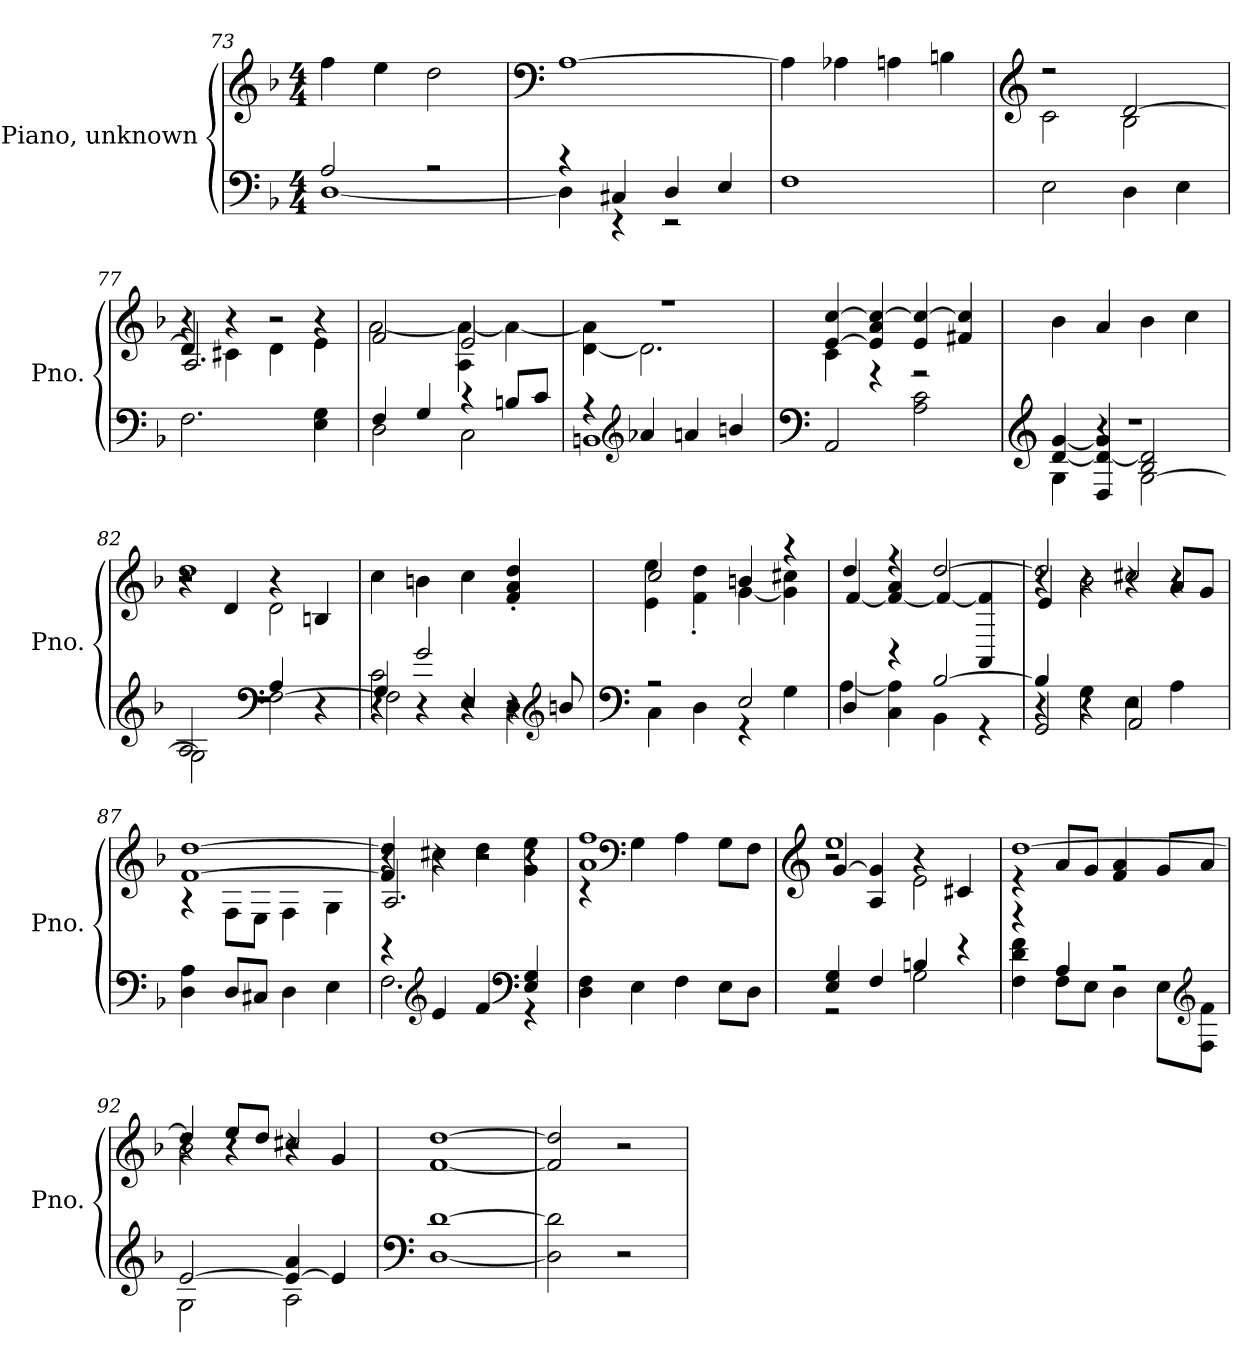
**kern	**kern
*part1	*part1
*staff2	*staff1
*I"Piano, unknown	*
*I'Pno.	*
*clefF4	*clefG2
*k[b-]	*k[b-]
*M4/4	*M4/4
=73	=73
*^	*
2A/	[1D	4ff\
.	.	4ee\
2r	.	2dd\
=74	=74	=74
*	*	*clefF4
4r	4D\]	[1A
4C#X/	4r	.
4D/	2r	.
4E/	.	.
*v	*v	*
=75	=75
1F	4A\]
.	4A-X\
.	4An\
.	4Bn\
=76	=76
*	*clefG2
*	*^
2E\	2r	2c\
4D\	[2d/	2B-\
4E\	.	.
!!LO:PB:g=z
=77	=77	=77
*	*	*^
2.F\	4d/]	4r	2.A/
.	4r	4c#X\	.
.	2r	4d\	.
4E\ 4G\	.	4e\	4r
*	*	*v	*v
=78	=78	=78
*^	*	*
4F/	2D\	2f/	[2a\
4G/	.	.	.
4r	2C\	2e/	4A\ 4a\_
8Bn/L	.	.	4a\_
8c/J	.	.	.
=79	=79	=79	=79
4r	1BBn	1r	[4d\ 4a\]
*clefG2	*	*	*
4a-X/	.	.	2.d\]
4an/	.	.	.
4bn/	.	.	.
*v	*v	*	*
=80	=80	=80
*clefF4	*	*
2AA/	[4e/ [4cc/	4c\
.	4e/] 4a/ 4cc/_	4r
2A\ 2c\	4e/ 4cc/_	2r
.	4f#X/ 4cc/]	.
*	*v	*v
=81	=81
*clefG2	*
*^	*
*	*^	*
1r	[4d/ [4g/	4G\	4b-\
.	4D/ 4d/_ 4g/]	4r	4a/
.	2B-/ 2d/]	[2G\	4b-\
.	.	.	4cc\
!!LO:LB:g=z
=82	=82	=82	=82
*	*	*	*^
*	*	*	*	*^
1r	2A/	2G\]	1dd	2r	4r
.	.	.	.	.	4d/
*clefF4	*	*	*	*	*
.	4A/	[2F\	.	2d\	4r
.	4r	.	.	.	4Bn/
*	*	*	*v	*v	*v
=83	=83	=83	=83
*	*	*^	*
4r	2c\	4G/	2F\]	4cc\
2g/	.	4r	.	4bn\
.	2r	4E/	4r	4cc\
4r	.	8r	4D\	4f/' 4a/' 4dd/'
*clefG2	*	*	*	*
.	.	8bn/	.	.
*v	*v	*v	*v	*
=84	=84
*clefF4	*
*^	*^
2r	4C\	2cc/	4e\ 4ee\
.	4D\	.	4f\' 4dd\'
2E/	4r	4bn/	[4g\
.	4G\	4r	4g\] 4cc#X\
=85	=85	=85	=85
4D/	[4A\	4dd/	[4f/
4r	4C\ 4A\]	4r	4f/_ 4a/
[2B-/	4BB-\	[2dd/	4f/_
.	4r	.	4AA/ 4f/]
=86	=86	=86	=86
*	*^	*	*^
4B-/]	4r	2GG/	2dd/]	4r	4e/
4r	4G\	.	.	2b-\	4r
2r	4E\	2AA/	2cc#X/	.	4r
.	4A\	.	.	4r	8a/L
.	.	.	.	.	8g/J
*v	*v	*v	*	*	*
*	*	*v	*v
!!LO:LB:g=z
=87	=87	=87
4D\ 4A\	[1f [1dd	4r
8D/L	.	8F\L
8C#X/J	.	8E\J
4D\	.	4F\
4E\	.	4G\
=88	=88	=88
*^	*	*^
4r	2.F\	4f/] 4dd/]	4r	2.A/
*clefG2	*	*	*	*
4e/	.	4r	4cc#X\	.
4f/	.	2r	4dd\	.
*clefF4	*	*	*	*
4E/ 4G/	4r	.	4g\ 4ee\	4r
*v	*v	*	*	*
*	*	*v	*v
=89	=89	=89
4D\ 4F\	1a 1ff	4r
*	*clefF4	*
4E\	.	4G\
4F\	.	4A\
8E\L	.	8G\L
8D\J	.	8F\J
*	*v	*v
=90	=90
*	*clefG2
*^	*^
*	*	*	*^
4E/ 4G/	2r	1ee	2r	[4g/
4F/	.	.	.	4A/ 4g/]
4Bn/	2G\	.	2e\	4r
4r	.	.	.	4c#X/
*	*	*	*v	*v
=91	=91	=91	=91
4r	4F\ 4d\ 4f\	[1dd	4r
4A/	8F\L	.	8a/L
.	8E\J	.	8g/J
2r	4D\	.	4f/ 4a/
.	8E\L	.	8g/L
*clefG2	*	*	*
.	8F\ 8f\J	.	8a/J
!!LO:LB:g=z
=92	=92	=92	=92
*	*	*	*^
[2e/	2G\	4dd/]	2b-\	4r
.	.	4r	.	8ee/L
.	.	.	.	8dd/J
4e/_ 4a/	2A\	2cc#X/	2r	4r
4e/]	.	.	.	4g/
*v	*v	*	*	*
*	*v	*v	*v
=93	=93
*clefF4	*
[1D [1d	[1f [1dd
=94	=94
2D\] 2d\]	2f/] 2dd/]
2r	2r
=	=
*-	*-
